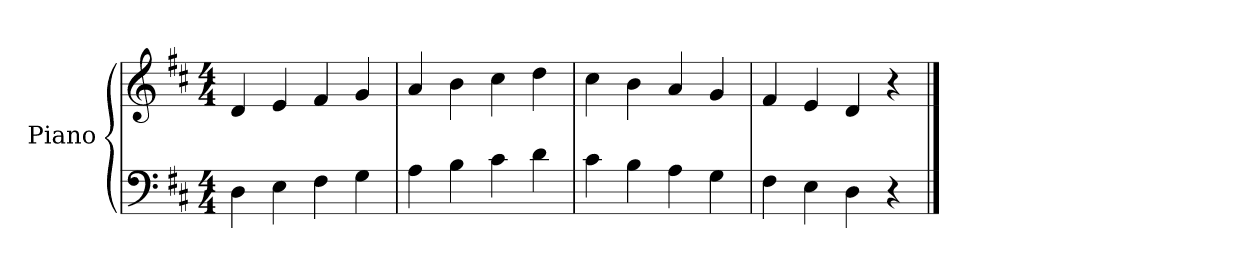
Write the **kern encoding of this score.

**kern	**kern
*part1	*part1
*staff2	*staff1
*I"Piano	*
*I'Pno.	*
*clefF4	*clefG2
*k[f#c#]	*k[f#c#]
*M4/4	*M4/4
=1	=1
4D\	4d/
4E\	4e/
4F#\	4f#/
4G\	4g/
=2	=2
4A\	4a/
4B\	4b\
4c#\	4cc#\
4d\	4dd\
=3	=3
4c#\	4cc#\
4B\	4b\
4A\	4a/
4G\	4g/
=4	=4
4F#\	4f#/
4E\	4e/
4D\	4d/
4r	4r
==	==
*-	*-
